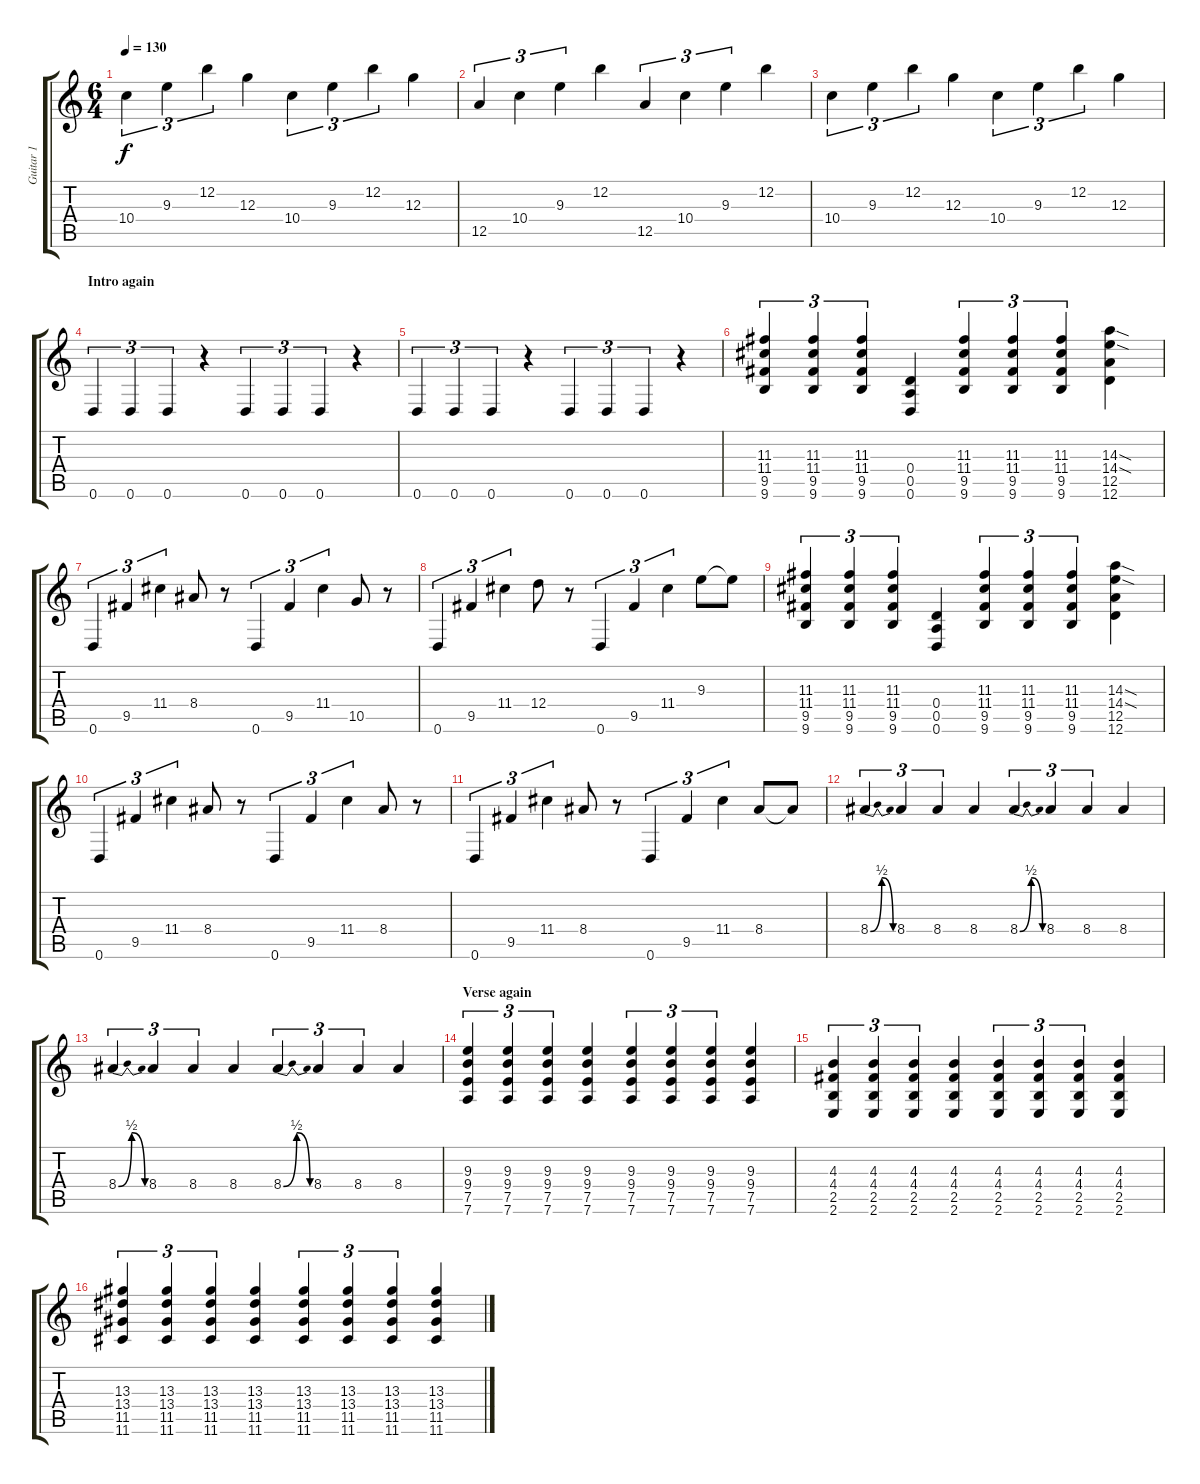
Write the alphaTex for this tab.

\track ("Guitar 1" "Guitar 1") {instrument distortionguitar}
\staff {score tabs}
\tuning (E4 B3 G3 D3 A2 D2) {hide}
\ts (6 4)
\tempo 130
\clef g2
\ks c
10.4.4{tu (3 2) dy f} 9.3.4{tu (3 2)} 12.2.4{tu (3 2)} 12.3.4 10.4.4{tu (3 2)} 9.3.4{tu (3 2)} 12.2.4{tu (3 2)} 12.3.4 |
12.5.4{tu (3 2)} 10.4.4{tu (3 2)} 9.3.4{tu (3 2)} 12.2.4 12.5.4{tu (3 2)} 10.4.4{tu (3 2)} 9.3.4{tu (3 2)} 12.2.4 |
10.4.4{tu (3 2)} 9.3.4{tu (3 2)} 12.2.4{tu (3 2)} 12.3.4 10.4.4{tu (3 2)} 9.3.4{tu (3 2)} 12.2.4{tu (3 2)} 12.3.4 |
\section ("" "Intro again")
0.6.4{tu (3 2) instrument distortionguitar} 0.6.4{tu (3 2)} 0.6.4{tu (3 2)} r.4 0.6.4{tu (3 2)} 0.6.4{tu (3 2)} 0.6.4{tu (3 2)} r.4 |
0.6.4{tu (3 2)} 0.6.4{tu (3 2)} 0.6.4{tu (3 2)} r.4 0.6.4{tu (3 2)} 0.6.4{tu (3 2)} 0.6.4{tu (3 2)} r.4 |
(11.3 11.4 9.5 9.6).4{tu (3 2)} (11.3 11.4 9.5 9.6).4{tu (3 2)} (11.3 11.4 9.5 9.6).4{tu (3 2)} (0.4 0.5 0.6).4 (11.3 11.4 9.5 9.6).4{tu (3 2)} (11.3 11.4 9.5 9.6).4{tu (3 2)} (11.3 11.4 9.5 9.6).4{tu (3 2)} (14.3{sod} 14.4{sod} 12.5 12.6).4 |
0.6.4{tu (3 2)} 9.5.4{tu (3 2)} 11.4.4{tu (3 2)} 8.4.8 r.8 0.6.4{tu (3 2)} 9.5.4{tu (3 2)} 11.4.4{tu (3 2)} 10.5.8 r.8 |
0.6.4{tu (3 2)} 9.5.4{tu (3 2)} 11.4.4{tu (3 2)} 12.4.8 r.8 0.6.4{tu (3 2)} 9.5.4{tu (3 2)} 11.4.4{tu (3 2)} 9.3.8 9.3{t}.8 |
(11.3 11.4 9.5 9.6).4{tu (3 2)} (11.3 11.4 9.5 9.6).4{tu (3 2)} (11.3 11.4 9.5 9.6).4{tu (3 2)} (0.4 0.5 0.6).4 (11.3 11.4 9.5 9.6).4{tu (3 2)} (11.3 11.4 9.5 9.6).4{tu (3 2)} (11.3 11.4 9.5 9.6).4{tu (3 2)} (14.3{sod} 14.4{sod} 12.5 12.6).4 |
0.6.4{tu (3 2)} 9.5.4{tu (3 2)} 11.4.4{tu (3 2)} 8.4.8 r.8 0.6.4{tu (3 2)} 9.5.4{tu (3 2)} 11.4.4{tu (3 2)} 8.4.8 r.8 |
0.6.4{tu (3 2)} 9.5.4{tu (3 2)} 11.4.4{tu (3 2)} 8.4.8 r.8 0.6.4{tu (3 2)} 9.5.4{tu (3 2)} 11.4.4{tu (3 2)} 8.4.8 8.4{t}.8 |
8.4{be (bendrelease 0 0 30 2 30 2 60 0)}.4{tu (3 2)} 8.4.4{tu (3 2)} 8.4.4{tu (3 2)} 8.4.4 8.4{be (bendrelease 0 0 30 2 30 2 60 0)}.4{tu (3 2)} 8.4.4{tu (3 2)} 8.4.4{tu (3 2)} 8.4.4 |
8.4{be (bendrelease 0 0 30 2 30 2 60 0)}.4{tu (3 2)} 8.4.4{tu (3 2)} 8.4.4{tu (3 2)} 8.4.4 8.4{be (bendrelease 0 0 30 2 30 2 60 0)}.4{tu (3 2)} 8.4.4{tu (3 2)} 8.4.4{tu (3 2)} 8.4.4 |
\section ("" "Verse again")
(9.3 9.4 7.5 7.6).4{tu (3 2)} (9.3 9.4 7.5 7.6).4{tu (3 2)} (9.3 9.4 7.5 7.6).4{tu (3 2)} (9.3 9.4 7.5 7.6).4 (9.3 9.4 7.5 7.6).4{tu (3 2)} (9.3 9.4 7.5 7.6).4{tu (3 2)} (9.3 9.4 7.5 7.6).4{tu (3 2)} (9.3 9.4 7.5 7.6).4 |
(4.3 4.4 2.5 2.6).4{tu (3 2)} (4.3 4.4 2.5 2.6).4{tu (3 2)} (4.3 4.4 2.5 2.6).4{tu (3 2)} (4.3 4.4 2.5 2.6).4 (4.3 4.4 2.5 2.6).4{tu (3 2)} (4.3 4.4 2.5 2.6).4{tu (3 2)} (4.3 4.4 2.5 2.6).4{tu (3 2)} (4.3 4.4 2.5 2.6).4 |
(13.3 13.4 11.5 11.6).4{tu (3 2)} (13.3 13.4 11.5 11.6).4{tu (3 2)} (13.3 13.4 11.5 11.6).4{tu (3 2)} (13.3 13.4 11.5 11.6).4 (13.3 13.4 11.5 11.6).4{tu (3 2)} (13.3 13.4 11.5 11.6).4{tu (3 2)} (13.3 13.4 11.5 11.6).4{tu (3 2)} (13.3 13.4 11.5 11.6).4
